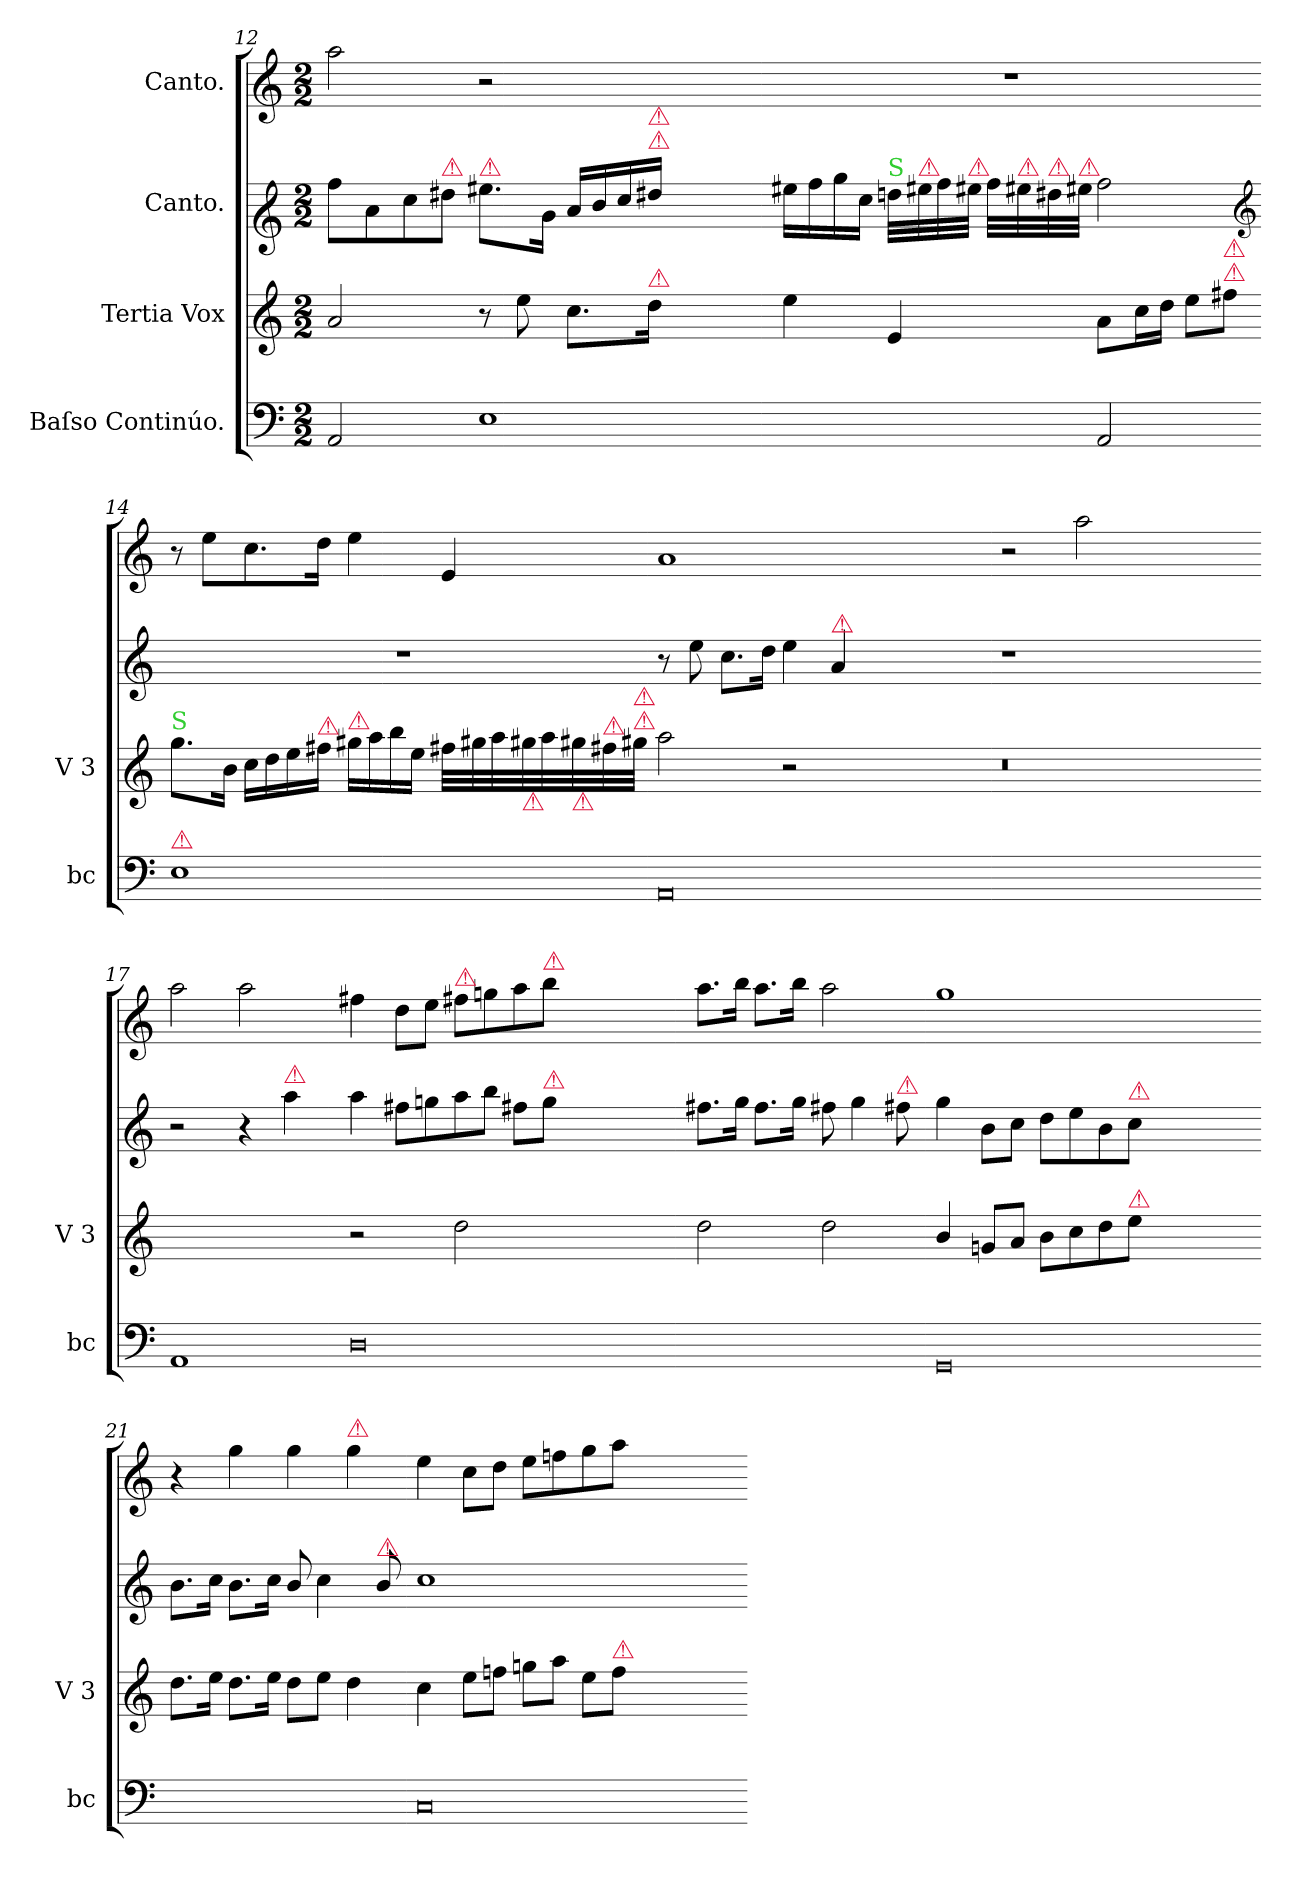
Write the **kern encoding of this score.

**kern	**kern	**kern	**kern
*part4	*part3	*part2	*part1
*staff4	*staff3	*staff2	*staff1
*I"Baſso Continúo.	*I"Tertia Vox	*I"Canto.	*I"Canto.
*I'bc	*I'V 3	*	*
*clefF4	*clefG2	*clefG1	*clefG2
*k[]	*k[]	*k[]	*k[]
*a:	*a:	*a:	*a:
*M2/2	*M2/2	*M2/2	*M2/2
=12	=12	=12	=12
2AA/	2a/	8aa\L	2aa\
.	.	8cc\	.
.	.	8ee\	.
!	!	!LO:TX:a:color=crimson:t=⚠	!
.	.	8ff#X\J	.
!	!	!LO:TX:a:color=crimson:t=⚠	!
1E	8r	8.gg#X\L	2r
.	8ee\	.	.
.	.	16b\Jk	.
.	8.cc\L	16cc/LL	.
.	.	16dd/	.
.	.	16ee/	.
!	!	!LO:TX:a:color=crimson:t=⚠	!
!	!	!LO:TX:a:color=crimson:t=⚠	!
!	!LO:TX:a:color=crimson:t=⚠	!	!
.	16dd\Jk	16ff#X/JJ	.
.	2ryy	2ryy	2ryy
=13-	=13-	=13-	=13-
2ryy	4ee\	16gg#X\LL	1r
.	.	16aa\	.
.	.	16bb\	.
.	.	16ee\JJ	.
!	!	!LO:TX:a:color=limegreen:t=S	!
.	4e/	32ffn\LLL	.
!	!	!LO:TX:a:color=crimson:t=⚠	!
.	.	32gg#X\	.
.	.	32aa\	.
!	!	!LO:TX:a:color=crimson:t=⚠	!
.	.	32gg#X\JJJ	.
.	.	32aa\LLL	.
!	!	!LO:TX:a:color=crimson:t=⚠	!
.	.	32gg#X\	.
!	!	!LO:TX:a:color=crimson:t=⚠	!
.	.	32ff#X\	.
!	!	!LO:TX:a:color=crimson:t=⚠	!
.	.	32gg#X\JJJ	.
2AA/	8a\L	2aa\	.
.	16cc\L	.	.
.	16dd\JJ	.	.
.	8ee\L	.	.
!	!LO:TX:a:color=crimson:t=⚠	!	!
!	!LO:TX:a:color=crimson:t=⚠	!	!
.	8ff#X\J	.	.
*	*	*clefG2	*
=14-	=14-	=14-	=14-
!	!LO:TX:a:color=limegreen:t=S	!	!
!LO:TX:a:color=crimson:t=⚠	!	!	!
1E	8.gg\L	1r	8r
.	.	.	8ee\L
.	16b\Jk	.	.
.	16cc\LL	.	8.cc\
.	16dd\	.	.
.	16ee\	.	.
!	!LO:TX:a:color=crimson:t=⚠	!	!
.	16ff#X\JJ	.	16dd\Jk
!	!LO:TX:a:color=crimson:t=⚠	!	!
.	16gg#X\LL	.	4ee\
.	16aa\	.	.
.	16bb\	.	.
.	16ee\JJ	.	.
.	32ff#X\LLL	.	4e/
.	32gg#X\	.	.
.	32aa\	.	.
!	!LO:TX:b:color=crimson:t=⚠	!	!
.	32gg#X\	.	.
.	32aa\	.	.
!	!LO:TX:b:color=crimson:t=⚠	!	!
.	32gg#X\	.	.
!	!LO:TX:a:color=crimson:t=⚠	!	!
.	32ff#X\	.	.
!	!LO:TX:a:color=crimson:t=⚠	!	!
!	!LO:TX:a:color=crimson:t=⚠	!	!
.	32gg#X\JJJ	.	.
=15-	=15-	=15-	=15-
0AA	2aa\	8r	1a
.	.	8ee\	.
.	.	8.cc\L	.
.	.	16dd\Jk	.
.	2r	4ee\	.
!	!	!LO:TX:a:color=crimson:t=⚠	!
.	.	4a/	.
.	1ryy	1ryy	1ryy
=16-	=16-	=16-	=16-
0ryy	0r	1r	2r
.	.	.	2aa\
.	.	1ryy	1ryy
=17-	=17-	=17-	=17-
1AA	1ryy	2r	2aa\
.	.	4r	2aa\
!	!	!LO:TX:a:color=crimson:t=⚠	!
.	.	4aa\	.
=18-	=18-	=18-	=18-
0D	2r	4aa\	4ff#X\
.	.	8ff#X\L	8dd\L
.	.	8ggn\	8ee\J
!	!	!	!LO:TX:a:color=crimson:t=⚠
.	2dd\	8aa\	8ff#X\L
.	.	8bb\J	8ggn\
.	.	8ff#X\L	8aa\
!	!	!	!LO:TX:a:color=crimson:t=⚠
!	!	!LO:TX:a:color=crimson:t=⚠	!
.	.	8gg\J	8bb\J
.	1ryy	1ryy	1ryy
=19-	=19-	=19-	=19-
1ryy	2dd\	8.ff#X\L	8.aa\L
.	.	16gg\Jk	16bb\Jk
.	.	8.ff#\L	8.aa\L
.	.	16gg\Jk	16bb\Jk
.	2dd\	8ff#X\	2aa\
.	.	4gg\	.
!	!	!LO:TX:a:color=crimson:t=⚠	!
.	.	8ff#X\	.
=20-	=20-	=20-	=20-
0GG	4b/	4gg\	1gg
.	8gn/L	8b\L	.
.	8a/J	8cc\J	.
.	8b\L	8dd\L	.
.	8cc\	8ee\	.
.	8dd\	8b\	.
!	!	!LO:TX:a:color=crimson:t=⚠	!
!	!LO:TX:a:color=crimson:t=⚠	!	!
.	8ee\J	8cc\J	.
.	1ryy	1ryy	1ryy
=21-	=21-	=21-	=21-
1ryy	8.dd\L	8.b\L	4r
.	16ee\Jk	16cc\Jk	.
.	8.dd\L	8.b\L	4gg\
.	16ee\Jk	16cc\Jk	.
.	8dd\L	8b/	4gg\
.	8ee\J	4cc\	.
!	!	!	!LO:TX:a:color=crimson:t=⚠
.	4dd\	.	4gg\
!	!	!LO:TX:a:color=crimson:t=⚠	!
.	.	8b/	.
=22-	=22-	=22-	=22-
0C	4cc\	1cc	4ee\
.	8ee\L	.	8cc\L
.	8ffn\J	.	8dd\J
.	8ggn\L	.	8ee\L
.	8aa\J	.	8ffn\
.	8ee\L	.	8gg\
!	!LO:TX:a:color=crimson:t=⚠	!	!
.	8ff\J	.	8aa\J
.	1ryy	1ryy	1ryy
=-	=-	=-	=-
*-	*-	*-	*-
